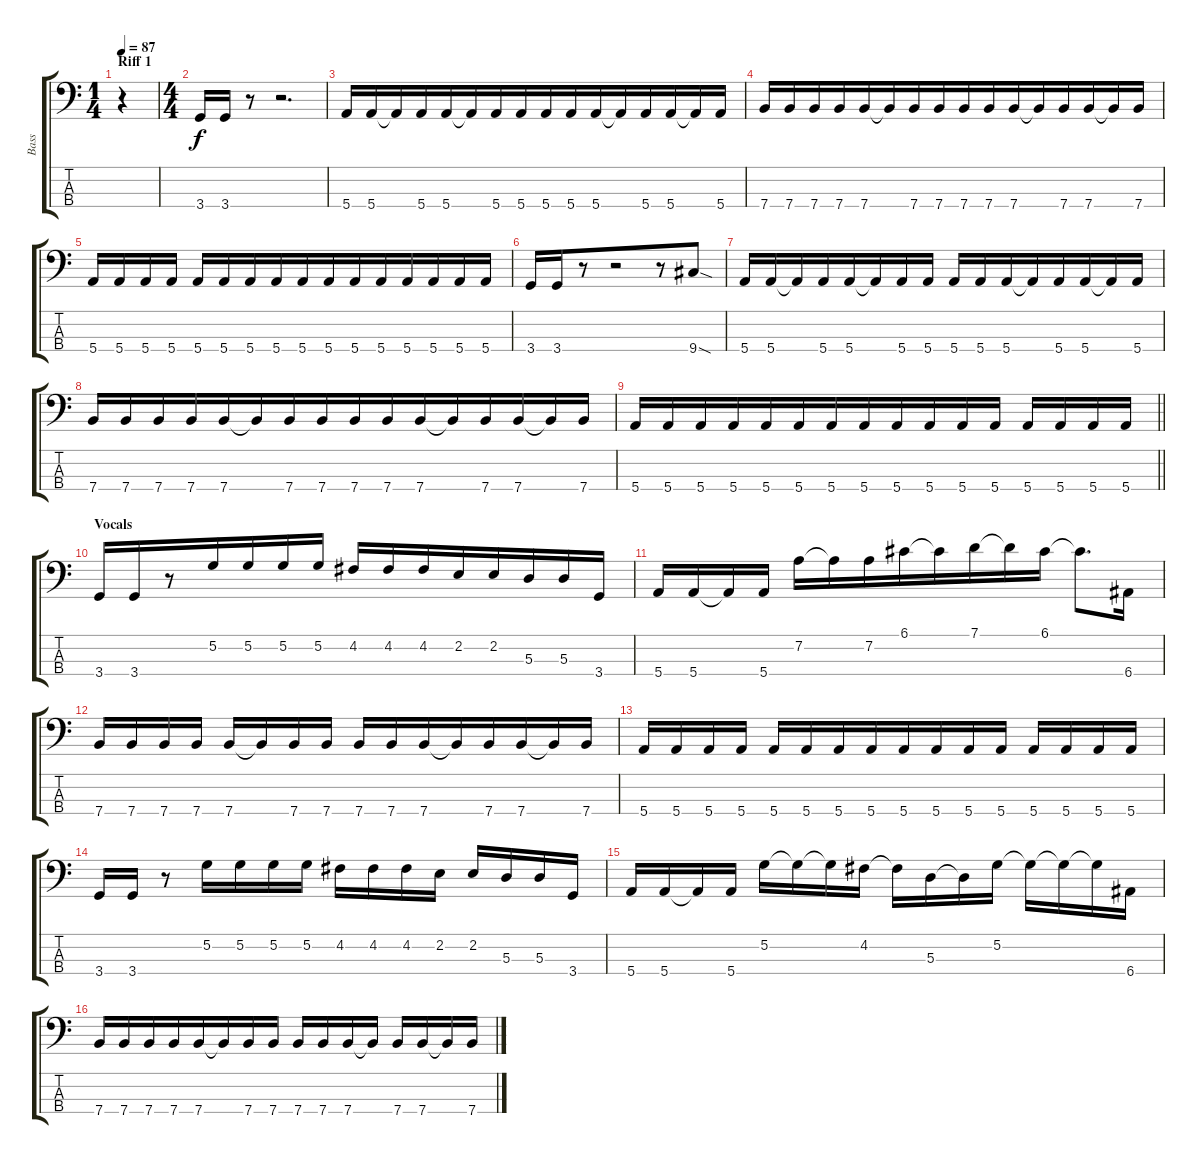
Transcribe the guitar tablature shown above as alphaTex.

\track ("Bass" "Bass") {instrument electricbasspick}
\staff {score tabs}
\tuning (G2 D2 A1 E1) {hide}
\ts (1 4)
\section ("" "Riff 1")
\tempo 87
\clef f4
\ks c
r.4{dy f instrument electricbasspick} |
\ts (4 4)
3.4.16{beam merge} 3.4.16{beam merge} r.8{beam merge} r.2{d} |
5.4.16{beam merge} 5.4.16{beam merge} 5.4{t}.16{beam merge} 5.4.16{beam merge} 5.4.16{beam merge} 5.4{t}.16{beam merge} 5.4.16{beam merge} 5.4.16{beam merge} 5.4.16 5.4.16{beam merge} 5.4.16{beam merge} 5.4{t}.16{beam merge} 5.4.16{beam merge} 5.4.16{beam merge} 5.4{t}.16{beam merge} 5.4.16 |
7.4.16 7.4.16{beam merge} 7.4.16{beam merge} 7.4.16{beam merge} 7.4.16{beam merge} 7.4{t}.16{beam merge} 7.4.16{beam merge} 7.4.16{beam merge} 7.4.16{beam merge} 7.4.16 7.4.16{beam merge} 7.4{t}.16{beam merge} 7.4.16{beam merge} 7.4.16 7.4{t}.16{beam merge} 7.4.16 |
5.4.16{beam merge} 5.4.16{beam merge} 5.4.16 5.4.16 5.4.16{beam merge} 5.4.16{beam merge} 5.4.16{beam merge} 5.4.16{beam merge} 5.4.16{beam merge} 5.4.16{beam merge} 5.4.16{beam merge} 5.4.16{beam merge} 5.4.16 5.4.16 5.4.16{beam merge} 5.4.16 |
3.4.16{beam merge} 3.4.16{beam merge} r.8 r.2{beam merge} r.8{beam merge} 9.4{sod}.8 |
5.4.16{beam merge} 5.4.16{beam merge} 5.4{t}.16{beam merge} 5.4.16{beam merge} 5.4.16{beam merge} 5.4{t}.16{beam merge} 5.4.16{beam merge} 5.4.16 5.4.16{beam merge} 5.4.16{beam merge} 5.4.16{beam merge} 5.4{t}.16{beam merge} 5.4.16{beam merge} 5.4.16{beam merge} 5.4{t}.16{beam merge} 5.4.16 |
7.4.16{beam merge} 7.4.16{beam merge} 7.4.16{beam merge} 7.4.16{beam merge} 7.4.16{beam merge} 7.4{t}.16{beam merge} 7.4.16{beam merge} 7.4.16{beam merge} 7.4.16{beam merge} 7.4.16{beam merge} 7.4.16{beam merge} 7.4{t}.16{beam merge} 7.4.16 7.4.16 7.4{t}.16 7.4.16 |
\barLineRight lightlight
5.4.16 5.4.16 5.4.16{beam merge} 5.4.16{beam merge} 5.4.16 5.4.16{beam merge} 5.4.16 5.4.16{beam merge} 5.4.16 5.4.16 5.4.16 5.4.16 5.4.16{beam merge} 5.4.16 5.4.16 5.4.16 |
\section ("" "Vocals ")
3.4.16 3.4.16{beam merge} r.8 5.2.16{beam merge} 5.2.16{beam merge} 5.2.16 5.2.16 4.2.16{beam merge} 4.2.16 4.2.16{beam merge} 2.2.16{beam merge} 2.2.16 5.3.16 5.3.16 3.4.16 |
5.4.16 5.4.16 5.4{t}.16 5.4.16 7.2.16 7.2{t}.16{beam merge} 7.2.16 6.1.16{beam merge} 6.1{t}.16{beam merge} 7.1.16 7.1{t}.16{beam merge} 6.1.16 6.1{t}.8{d beam merge} 6.4.16 |
7.4.16{beam merge} 7.4.16 7.4.16 7.4.16 7.4.16 7.4{t}.16 7.4.16 7.4.16 7.4.16{beam merge} 7.4.16 7.4.16{beam merge} 7.4{t}.16{beam merge} 7.4.16 7.4.16 7.4{t}.16{beam merge} 7.4.16 |
5.4.16 5.4.16 5.4.16 5.4.16 5.4.16{beam merge} 5.4.16 5.4.16 5.4.16{beam merge} 5.4.16 5.4.16{beam merge} 5.4.16{beam merge} 5.4.16 5.4.16 5.4.16{beam merge} 5.4.16 5.4.16 |
3.4.16 3.4.16 r.8{beam merge} 5.2.16 5.2.16{beam merge} 5.2.16{beam merge} 5.2.16 4.2.16{beam merge} 4.2.16{beam merge} 4.2.16 2.2.16 2.2.16{beam merge} 5.3.16 5.3.16{beam merge} 3.4.16 |
5.4.16 5.4.16 5.4{t}.16 5.4.16 5.2.16 5.2{t}.16{beam merge} 5.2{t}.16 4.2.16 4.2{t}.16 5.3.16 5.3{t}.16 5.2.16 5.2{t}.16 5.2{t}.16{beam merge} 5.2{t}.16 6.4.16 |
7.4.16{beam merge} 7.4.16 7.4.16 7.4.16{beam merge} 7.4.16 7.4{t}.16 7.4.16 7.4.16 7.4.16 7.4.16 7.4.16 7.4{t}.16 7.4.16{beam merge} 7.4.16 7.4{t}.16{beam merge} 7.4.16
